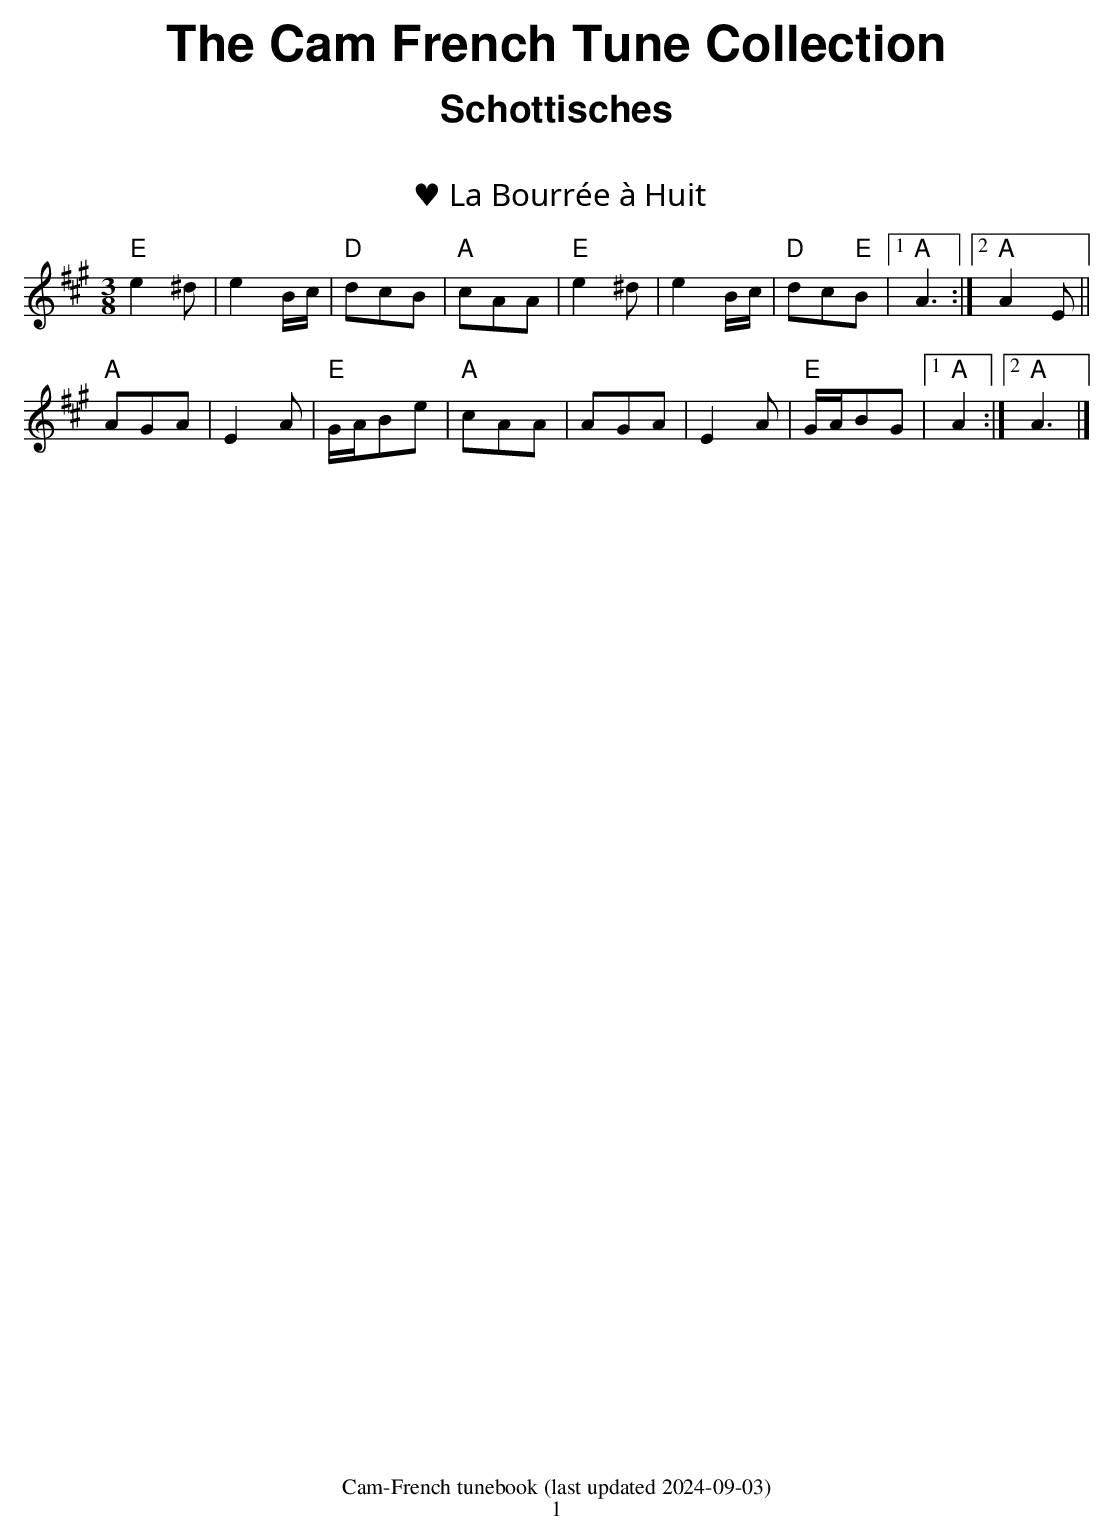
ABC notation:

X:1
T:♥ La Bourrée à Huit
M:3/8
L:1/8
K:Amaj
"E"e2^d|e2 B/2c/2|"D"dcB|"A"cAA|"E"e2^d|e2 B/2c/2|"D"dc"E"B|1"A"A3:|2"A"A2E||
"A"AGA|E2A|"E"G/2A/2Be|"A"cAA|AGA|E2A|"E"G/2A/2BG|1"A"A2:|2"A"A3|]
